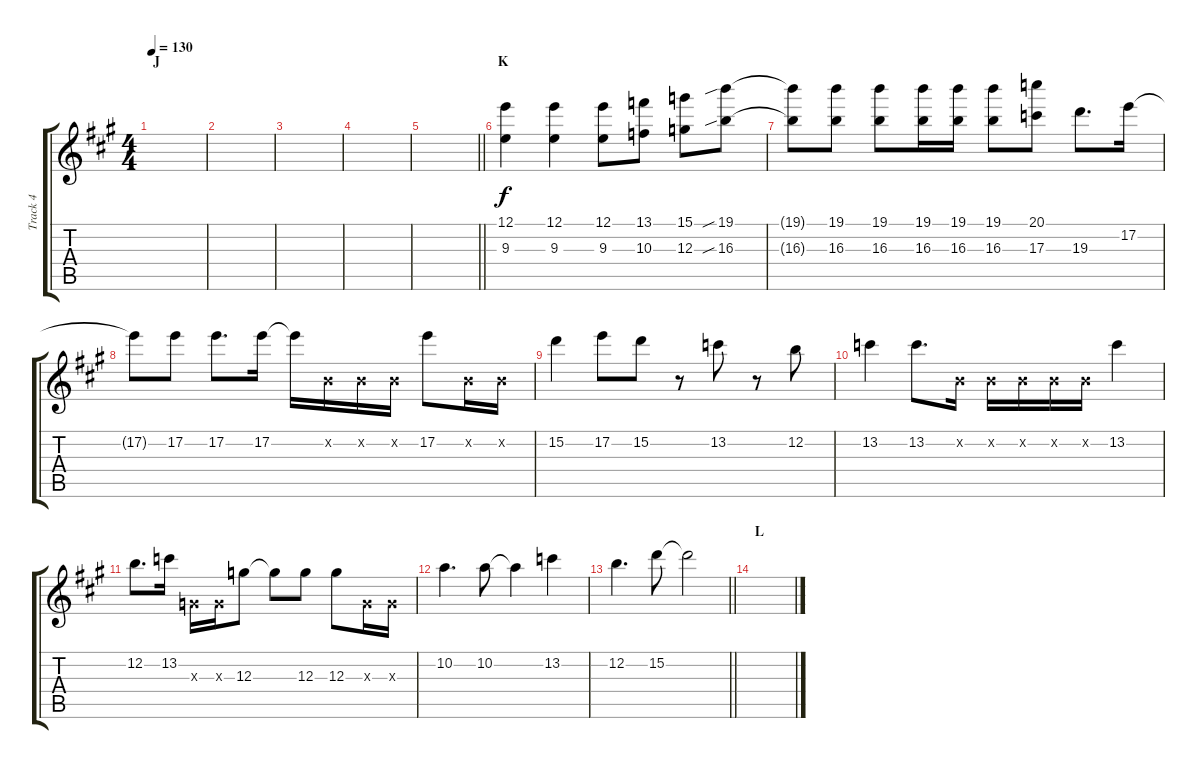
\track ("Track 4" "Track 4") {instrument acousticguitarsteel}
\staff {score tabs}
\tuning (E4 B3 G3 D3 A2 E2) {hide}
\ts (4 4)
\section ("" "J")
\tempo 130
\clef g2
\ks a
|
|
|
|
\barLineRight lightlight
|
\section ("" "K")
(12.1 9.3).4 (12.1 9.3).4 (12.1 9.3).8 (13.1 10.3).8 (15.1 12.3).8 (19.1{sib} 16.3{sib}).8 |
(19.1{t} 16.3{t}).8 (19.1 16.3).8 (19.1 16.3).8 (19.1 16.3).16 (19.1 16.3).16 (19.1 16.3).8 (20.1 17.3).8 19.3.8{d} 17.2.16 |
17.2{t}.8 17.2.8 17.2.8{d} 17.2.16 17.2{t}.16 0.2{x}.16 0.2{x}.16 0.2{x}.16 17.2.8 0.2{x}.16 0.2{x}.16 |
15.2.4 17.2.8 15.2.8 r.8 13.2.8 r.8 12.2.8 |
13.2.4 13.2.8{d} 0.2{x}.16 0.2{x}.16 0.2{x}.16 0.2{x}.16 0.2{x}.16 13.2.4 |
12.2.8{d} 13.2.16 0.3{x}.16 0.3{x}.16 12.3.8 12.3{t}.8 12.3.8 12.3.8 0.3{x}.16 0.3{x}.16 |
10.2.4{d} 10.2.8 10.2{t}.4 13.2.4 |
\barLineRight lightlight
12.2.4{d} 15.2.8 15.2{t}.2 |
\section ("" "L")
